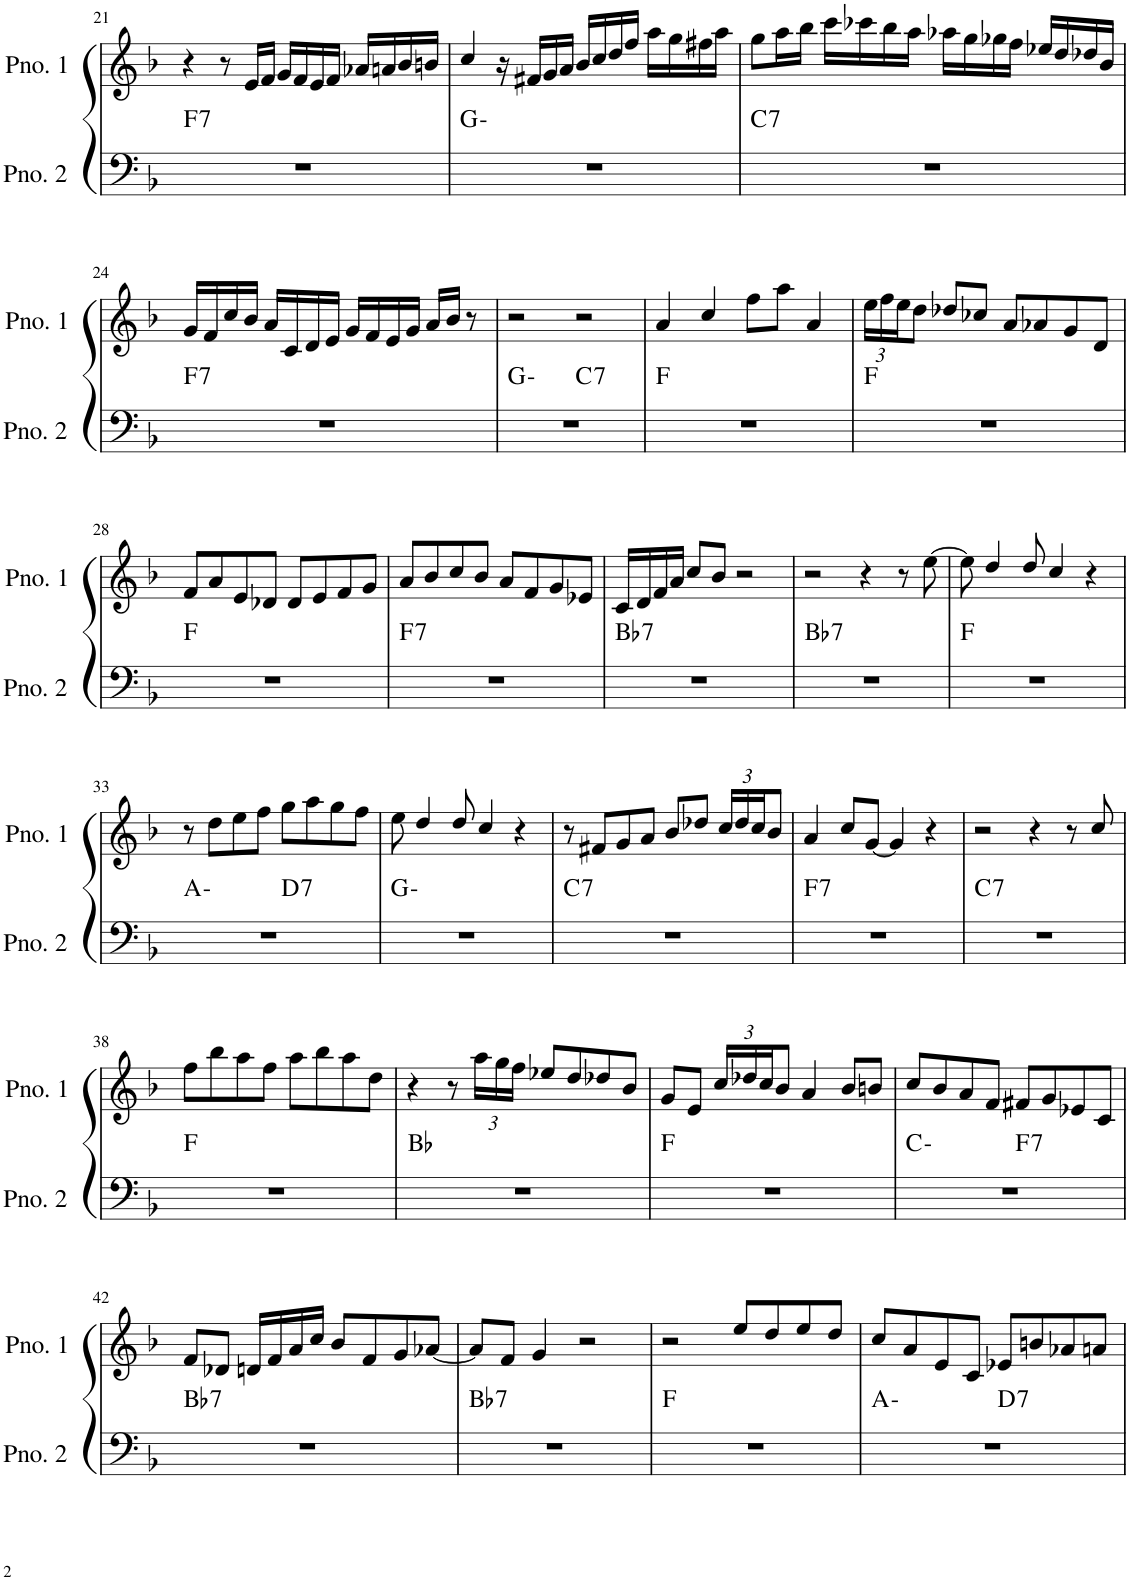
**kern	**harte	**kern
*part2	*part2	*part1
*staff2	*	*staff1
*I"ピアノ 2	*	*I"ピアノ 1
!!LO:PB:g=z
*clefF4	*	*clefG2
*k[b-]	*	*k[b-]
*M4/4	*	*M4/4
=21	=21	=21
!	!LO:H:kt=7	!
1r	F:7	4r
.	.	8r
.	.	16e/LL
.	.	16f/JJ
.	.	16g/LL
.	.	16f/
.	.	16e/
.	.	16f/JJ
.	.	16a-X/LL
.	.	16an/
.	.	16b-/
.	.	16bn/JJ
=22	=22	=22
1r	G:min	4cc/
.	.	16r
.	.	16f#X/LL
.	.	16g/
.	.	16a/JJ
.	.	16b-/LL
.	.	16cc/
.	.	16dd/
.	.	16ff/JJ
.	.	16aa\LL
.	.	16gg\
.	.	16ff#X\
.	.	16aa\JJ
=23	=23	=23
!	!LO:H:kt=7	!
1r	C:7	8gg\L
.	.	16aa\L
.	.	16bb-\JJ
.	.	16ccc\LL
.	.	16ccc-X\
.	.	16bb-\
.	.	16aa\JJ
.	.	16aa-X\LL
.	.	16gg\
.	.	16gg-X\
.	.	16ff\JJ
.	.	16ee-X/LL
.	.	16dd/
.	.	16dd-X/
.	.	16b-/JJ
!!LO:LB:g=z
=24	=24	=24
!	!LO:H:kt=7	!
1r	F:7	16g/LL
.	.	16f/
.	.	16cc/
.	.	16b-/JJ
.	.	16a/LL
.	.	16c/
.	.	16d/
.	.	16e/JJ
.	.	16g/LL
.	.	16f/
.	.	16e/
.	.	16g/JJ
.	.	16a/LL
.	.	16b-/JJ
.	.	8r
=25	=25	=25
*^	*	*
1r	2ryy	G:min	2r
!	!	!LO:H:kt=7	!
.	2ryy	C:7	2r
*v	*v	*	*
=26	=26	=26
1r	F:maj	4a/
.	.	4cc/
.	.	8ff\L
.	.	8aa\J
.	.	4a/
=27	=27	=27
*	*	*Xbrackettup
1r	F:maj	24ee\LL
.	.	24ff\
.	.	24ee\J
.	.	8dd\J
.	.	8dd-X/L
.	.	8cc-X/J
.	.	8a/L
.	.	8a-X/
.	.	8g/
.	.	8d/J
!!LO:LB:g=z
=28	=28	=28
1r	F:maj	8f/L
.	.	8a/
.	.	8e/
.	.	8d-X/J
.	.	8d-/L
.	.	8e/
.	.	8f/
.	.	8g/J
=29	=29	=29
!	!LO:H:kt=7	!
1r	F:7	8a/L
.	.	8b-/
.	.	8cc/
.	.	8b-/J
.	.	8a/L
.	.	8f/
.	.	8g/
.	.	8e-X/J
=30	=30	=30
!	!LO:H:kt=7	!
1r	Bb:7	16c/LL
.	.	16d/
.	.	16f/
.	.	16a/JJ
.	.	8cc/L
.	.	8b-/J
.	.	2r
=31	=31	=31
!	!LO:H:kt=7	!
1r	Bb:7	2r
.	.	4r
.	.	8r
.	.	[8ee\
=32	=32	=32
1r	F:maj	8ee\]
.	.	4dd/
.	.	8dd/
.	.	4cc/
.	.	4r
!!LO:LB:g=z
=33	=33	=33
*^	*	*
1r	2ryy	A:min	8r
.	.	.	8dd\L
.	.	.	8ee\
.	.	.	8ff\J
!	!	!LO:H:kt=7	!
.	2ryy	D:7	8gg\L
.	.	.	8aa\
.	.	.	8gg\
.	.	.	8ff\J
*v	*v	*	*
=34	=34	=34
1r	G:min	8ee\
.	.	4dd/
.	.	8dd/
.	.	4cc/
.	.	4r
=35	=35	=35
!	!LO:H:kt=7	!
1r	C:7	8r
.	.	8f#X/L
.	.	8g/
.	.	8a/J
.	.	8b-/L
.	.	8dd-X/J
.	.	24cc/LL
.	.	24dd-/
.	.	24cc/J
.	.	8b-/J
=36	=36	=36
!	!LO:H:kt=7	!
1r	F:7	4a/
.	.	8cc/L
.	.	[8g/J
.	.	4g/]
.	.	4r
=37	=37	=37
!	!LO:H:kt=7	!
1r	C:7	2r
.	.	4r
.	.	8r
.	.	8cc/
!!LO:LB:g=z
=38	=38	=38
1r	F:maj	8ff\L
.	.	8bb-\
.	.	8aa\
.	.	8ff\J
.	.	8aa\L
.	.	8bb-\
.	.	8aa\
.	.	8dd\J
=39	=39	=39
1r	Bb:maj	4r
.	.	8r
.	.	24aa\LL
.	.	24gg\
.	.	24ff\JJ
.	.	8ee-X/L
.	.	8dd/
.	.	8dd-X/
.	.	8b-/J
=40	=40	=40
1r	F:maj	8g/L
.	.	8e/J
.	.	24cc/LL
.	.	24dd-X/
.	.	24cc/J
.	.	8b-/J
.	.	4a/
.	.	8b-/L
.	.	8bn/J
=41	=41	=41
*^	*	*
1r	2ryy	C:min	8cc/L
.	.	.	8b-/
.	.	.	8a/
.	.	.	8f/J
!	!	!LO:H:kt=7	!
.	2ryy	F:7	8f#X/L
.	.	.	8g/
.	.	.	8e-X/
.	.	.	8c/J
!!LO:LB:g=z
=42	=42	=42	=42
!	!	!LO:H:kt=7	!
*v	*v	*	*
1r	Bb:7	8f/L
.	.	8d-X/J
.	.	16dn/LL
.	.	16f/
.	.	16a/
.	.	16cc/JJ
.	.	8b-/L
.	.	8f/
.	.	8g/
.	.	[8a-X/J
=43	=43	=43
!	!LO:H:kt=7	!
1r	Bb:7	8a-/L]
.	.	8f/J
.	.	4g/
.	.	2r
=44	=44	=44
1r	F:maj	2r
.	.	8ee/L
.	.	8dd/
.	.	8ee/
.	.	8dd/J
=45	=45	=45
*^	*	*
1r	2ryy	A:min	8cc/L
.	.	.	8a/
.	.	.	8e/
.	.	.	8c/J
!	!	!LO:H:kt=7	!
.	2ryy	D:7	8e-X/L
.	.	.	8bn/
.	.	.	8a-X/
.	.	.	8an/J
*v	*v	*	*
=	=	=
*-	*-	*-
